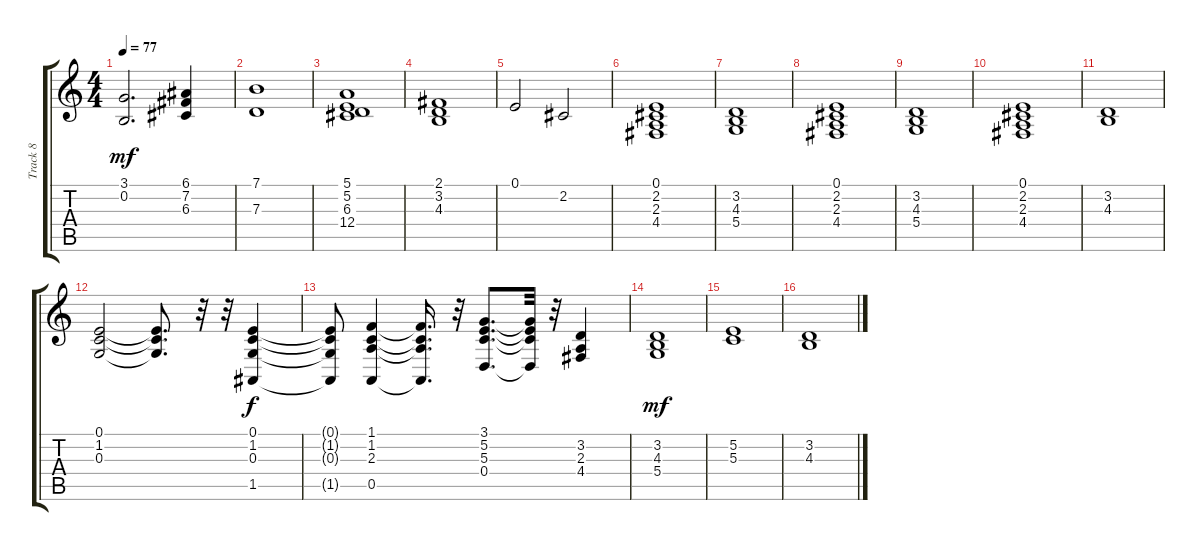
\track ("Track 8" "Track 8") {instrument orchestralharp}
\staff {score tabs}
\tuning (E4 B3 G3 D3 A2 E2) {hide}
\ts (4 4)
\tempo 77
\clef g2
\ks c
(3.1 0.2).2{d dy mf} (6.1 7.2 6.3).4 |
(7.1 7.3).1 |
(5.1 5.2 6.3 12.4).1 |
(2.1 3.2 4.3).1 |
0.1.2 2.2.2 |
(0.1 2.2 2.3 4.4).1 |
(3.2 4.3 5.4).1 |
(0.1 2.2 2.3 4.4).1 |
(3.2 4.3 5.4).1 |
(0.1 2.2 2.3 4.4).1 |
(3.2 4.3).1 |
(0.1 1.2 0.3).2 (0.1{t} 1.2{t} 0.3{t}).8{d} r.32 r.32 (0.1 1.2 0.3 1.5).4{dy f} |
(0.1{t} 1.2{t} 0.3{t} 1.5{t}).8 (1.1 1.2 2.3 0.5).4 (1.1{t} 1.2{t} 2.3{t} 0.5{t}).16{d} r.32 (3.1 5.2 5.3 0.4).8{d} (3.1{t} 5.2{t} 5.3{t} 0.4{t}).32 r.32 (3.2 2.3 4.4).4 |
(3.2 4.3 5.4).1{dy mf} |
(5.2 5.3).1 |
(3.2 4.3).1
